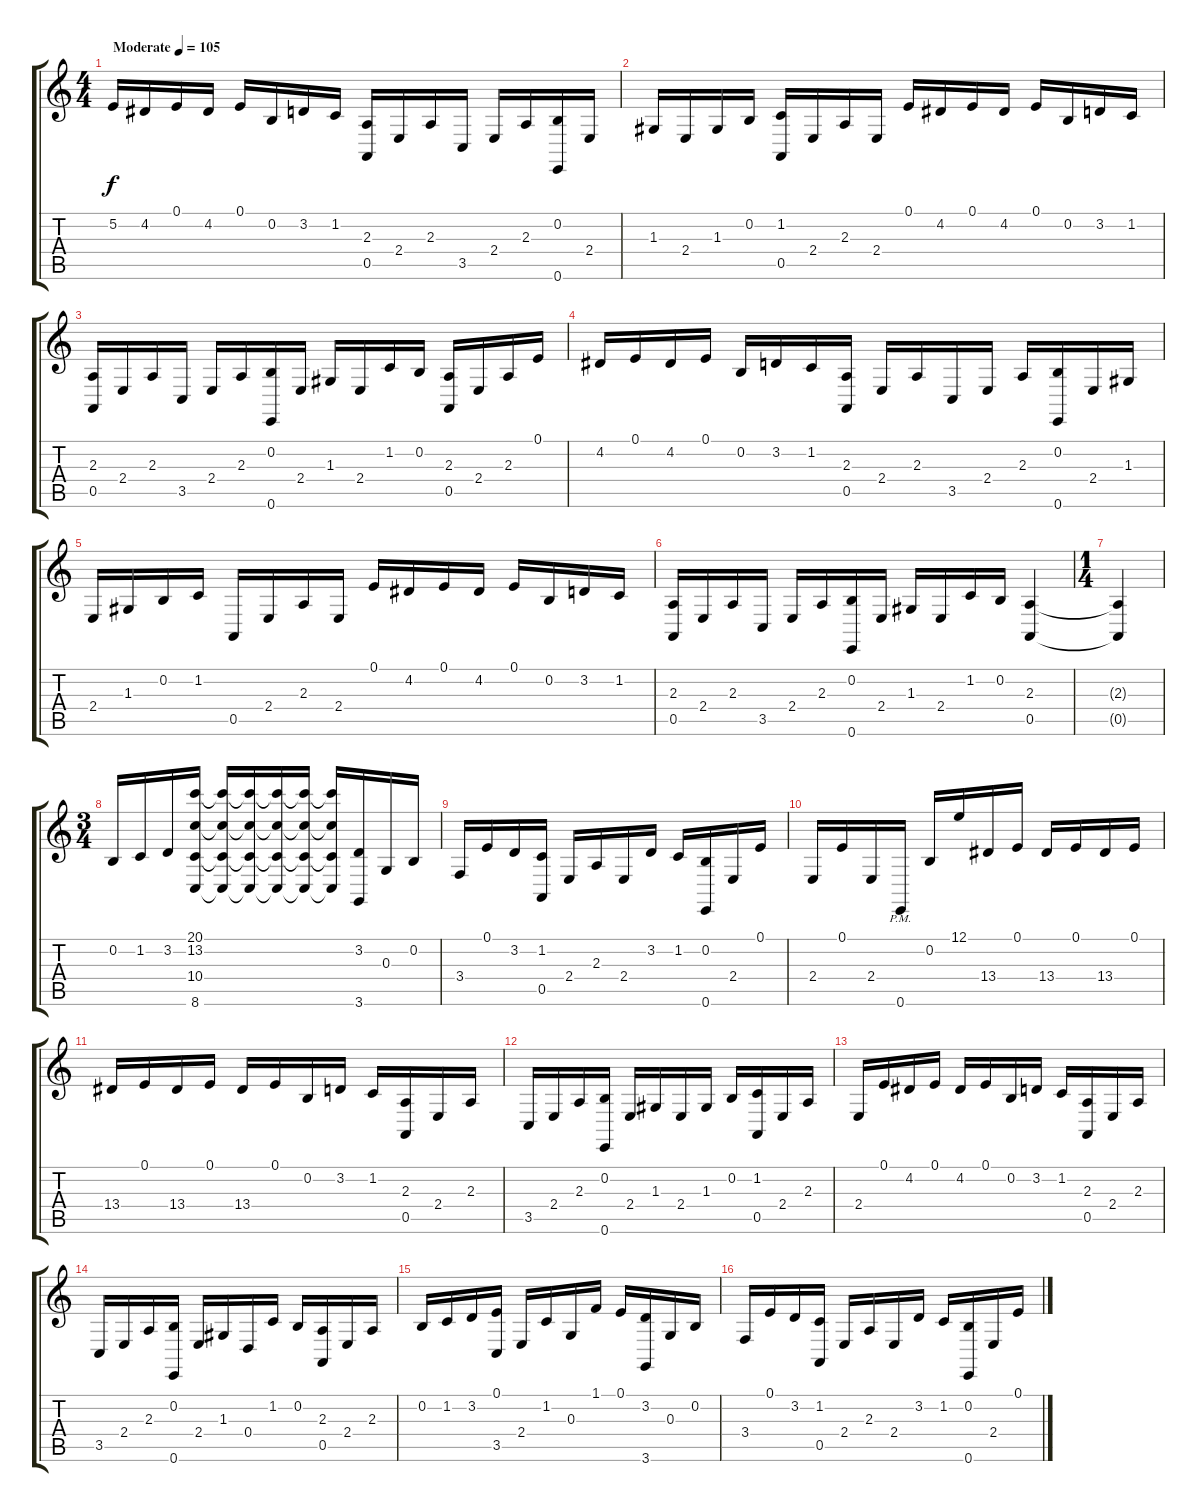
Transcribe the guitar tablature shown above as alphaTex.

\track "" {instrument stringensemble1}
\staff {score tabs}
\tuning (E4 B3 G3 D3 A2 E2) {hide}
\ts (4 4)
\tempo (105 "Moderate")
\clef g2
\ks c
5.2.16{dy f instrument stringensemble1} 4.2.16 0.1.16 4.2.16 0.1.16 0.2.16 3.2.16 1.2.16 (2.3 0.5).16 2.4.16 2.3.16 3.5.16 2.4.16 2.3.16 (0.2 0.6).16 2.4.16 |
1.3.16 2.4.16 1.3.16 0.2.16 (1.2 0.5).16 2.4.16 2.3.16 2.4.16 0.1.16 4.2.16 0.1.16 4.2.16 0.1.16 0.2.16 3.2.16 1.2.16 |
(2.3 0.5).16 2.4.16 2.3.16 3.5.16 2.4.16 2.3.16 (0.2 0.6).16 2.4.16 1.3.16 2.4.16 1.2.16 0.2.16 (2.3 0.5).16 2.4.16 2.3.16 0.1.16 |
4.2.16 0.1.16 4.2.16 0.1.16 0.2.16 3.2.16 1.2.16 (2.3 0.5).16 2.4.16 2.3.16 3.5.16 2.4.16 2.3.16 (0.2 0.6).16 2.4.16 1.3.16 |
2.4.16 1.3.16 0.2.16 1.2.16 0.5.16 2.4.16 2.3.16 2.4.16 0.1.16 4.2.16 0.1.16 4.2.16 0.1.16 0.2.16 3.2.16 1.2.16 |
(2.3 0.5).16 2.4.16 2.3.16 3.5.16 2.4.16 2.3.16 (0.2 0.6).16 2.4.16 1.3.16 2.4.16 1.2.16 0.2.16 (2.3 0.5).4 |
\ts (1 4)
(2.3{t} 0.5{t}).4 |
\ts (3 4)
0.2.16 1.2.16 3.2.16 (20.1 13.2 10.4 8.6).16 (20.1{t} 13.2{t} 10.4{t} 8.6{t}).16 (20.1{t} 13.2{t} 10.4{t} 8.6{t}).16 (20.1{t} 13.2{t} 10.4{t} 8.6{t}).16 (20.1{t} 13.2{t} 10.4{t} 8.6{t}).16 (20.1{t} 13.2{t} 10.4{t} 8.6{t}).16 (3.2 3.6).16 0.3.16 0.2.16 |
3.4.16 0.1.16 3.2.16 (1.2 0.5).16 2.4.16 2.3.16 2.4.16 3.2.16 1.2.16 (0.2 0.6).16 2.4.16 0.1.16 |
2.4.16 0.1.16 2.4.16 0.6{pm}.16 0.2.16 12.1.16 13.4.16 0.1.16 13.4.16 0.1.16 13.4.16 0.1.16 |
13.4.16 0.1.16 13.4.16 0.1.16 13.4.16 0.1.16 0.2.16 3.2.16 1.2.16 (2.3 0.5).16 2.4.16 2.3.16 |
3.5.16 2.4.16 2.3.16 (0.2 0.6).16 2.4.16 1.3.16 2.4.16 1.3.16 0.2.16 (1.2 0.5).16 2.4.16 2.3.16 |
2.4.16 0.1.16 4.2.16 0.1.16 4.2.16 0.1.16 0.2.16 3.2.16 1.2.16 (2.3 0.5).16 2.4.16 2.3.16 |
3.5.16 2.4.16 2.3.16 (0.2 0.6).16 2.4.16 1.3.16 0.4.16 1.2.16 0.2.16 (2.3 0.5).16 2.4.16 2.3.16 |
0.2.16 1.2.16 3.2.16 (0.1 3.5).16 2.4.16 1.2.16 0.3.16 1.1.16 0.1.16 (3.2 3.6).16 0.3.16 0.2.16 |
3.4.16 0.1.16 3.2.16 (1.2 0.5).16 2.4.16 2.3.16 2.4.16 3.2.16 1.2.16 (0.2 0.6).16 2.4.16 0.1.16
